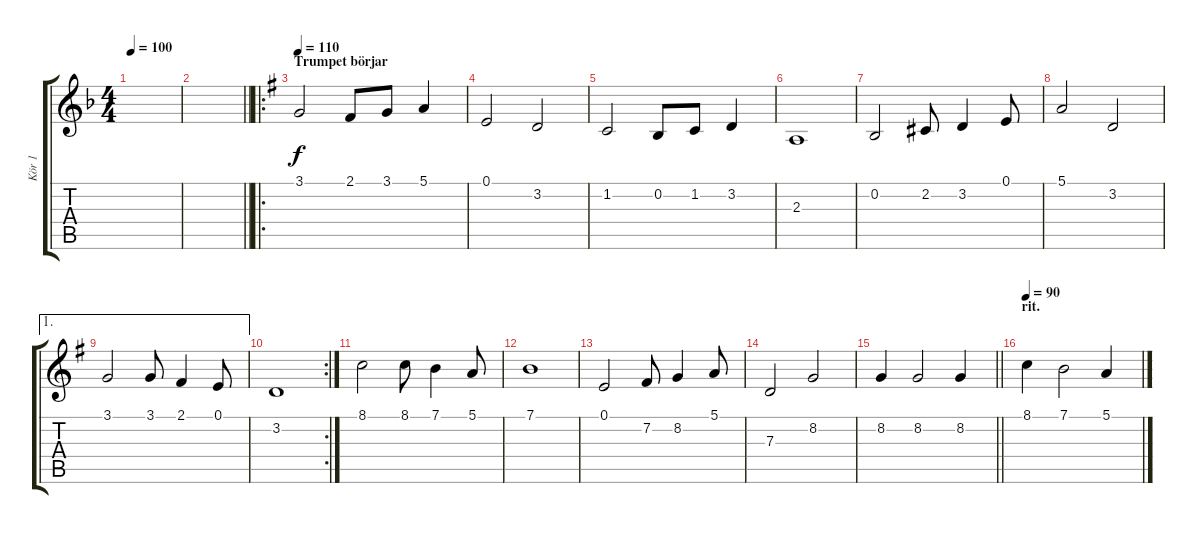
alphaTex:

\track ("Kör 1" "Kör 1") {instrument pad4choir}
\staff {score tabs}
\tuning (E4 B3 G3 D3 A2 E2) {hide}
\ts (4 4)
\tempo 100
\clef g2
\ks f
|
\barLineRight lightlight
|
\ro
\section ("" "Trumpet börjar")
\tempo 110
\ks g
3.1.2 2.1.8 3.1.8 5.1.4 |
0.1.2 3.2.2 |
1.2.2 0.2.8 1.2.8 3.2.4 |
2.3.1 |
0.2.2 2.2.8 3.2.4 0.1.8 |
5.1.2 3.2.2 |
\ae 1
3.1.2 3.1.8 2.1.4 0.1.8 |
\rc 2
3.2.1 |
8.1.2 8.1.8 7.1.4 5.1.8 |
7.1.1 |
0.1.2 7.2.8 8.2.4 5.1.8 |
7.3.2 8.2.2 |
\barLineRight lightlight
8.2.4 8.2.2 8.2.4 |
\section ("" "rit.")
\tempo 90
8.1.4 7.1.2 5.1.4
